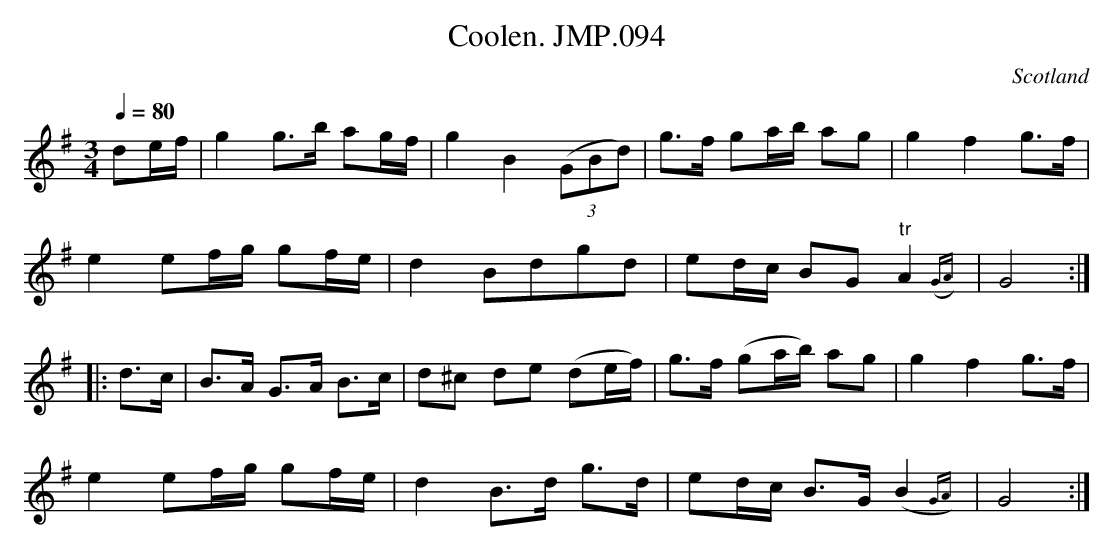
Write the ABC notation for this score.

X:1
T:Coolen. JMP.094
L:1/8
M:3/4
O:Scotland
Q:1/4=80
K:G major
de/f/ | g2 g>b ag/f/ | g2 B2 (3(GBd) | g>f ga/b/ ag | g2f2 g>f |!
e2 ef/g/ gf/e/ |d2Bdgd |ed/c/ BG "tr"A2 {(GA)} | G4 :|!
|:d>c | B>A G>A B>c | d^c de (de/f/) | g>f (ga/b/) ag | g2f2 g>f |!
e2 ef/g/ gf/e/ | d2 B>d g>d | ed/c/ B>G (B2{GA}) | G4 :|
